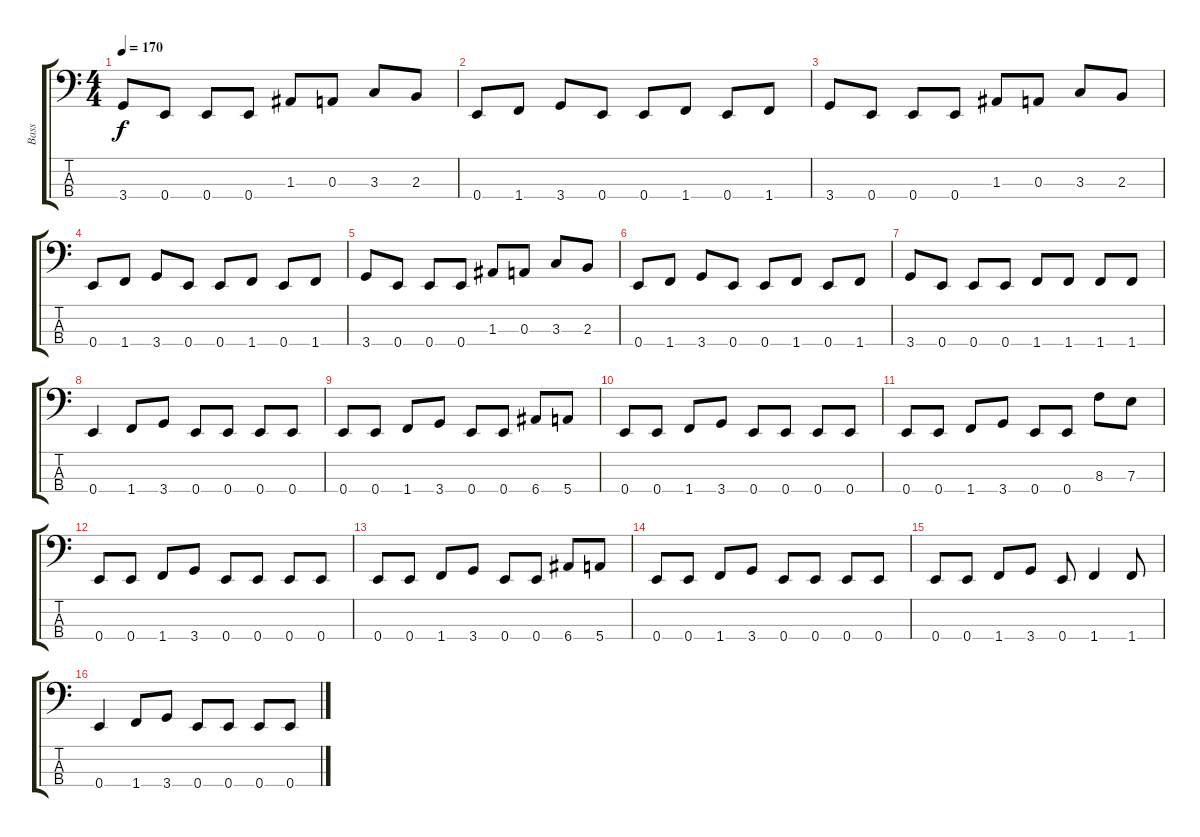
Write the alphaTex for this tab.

\track ("Bass" "Bass") {instrument slapbass2}
\staff {score tabs}
\tuning (G2 D2 A1 E1) {hide}
\ts (4 4)
\tempo 170
\clef f4
\ks c
3.4.8{dy f} 0.4.8 0.4.8 0.4.8 1.3.8 0.3.8 3.3.8 2.3.8 |
0.4.8 1.4.8 3.4.8 0.4.8 0.4.8 1.4.8 0.4.8 1.4.8 |
3.4.8 0.4.8 0.4.8 0.4.8 1.3.8 0.3.8 3.3.8 2.3.8 |
0.4.8 1.4.8 3.4.8 0.4.8 0.4.8 1.4.8 0.4.8 1.4.8 |
3.4.8 0.4.8 0.4.8 0.4.8 1.3.8 0.3.8 3.3.8 2.3.8 |
0.4.8 1.4.8 3.4.8 0.4.8 0.4.8 1.4.8 0.4.8 1.4.8 |
3.4.8 0.4.8 0.4.8 0.4.8 1.4.8 1.4.8 1.4.8 1.4.8 |
0.4.4 1.4.8 3.4.8 0.4.8 0.4.8 0.4.8 0.4.8 |
0.4.8 0.4.8 1.4.8 3.4.8 0.4.8 0.4.8 6.4.8 5.4.8 |
0.4.8 0.4.8 1.4.8 3.4.8 0.4.8 0.4.8 0.4.8 0.4.8 |
0.4.8 0.4.8 1.4.8 3.4.8 0.4.8 0.4.8 8.3.8 7.3.8 |
0.4.8 0.4.8 1.4.8 3.4.8 0.4.8 0.4.8 0.4.8 0.4.8 |
0.4.8 0.4.8 1.4.8 3.4.8 0.4.8 0.4.8 6.4.8 5.4.8 |
0.4.8 0.4.8 1.4.8 3.4.8 0.4.8 0.4.8 0.4.8 0.4.8 |
0.4.8 0.4.8 1.4.8 3.4.8 0.4.8 1.4.4 1.4.8 |
0.4.4 1.4.8 3.4.8 0.4.8 0.4.8 0.4.8 0.4.8
